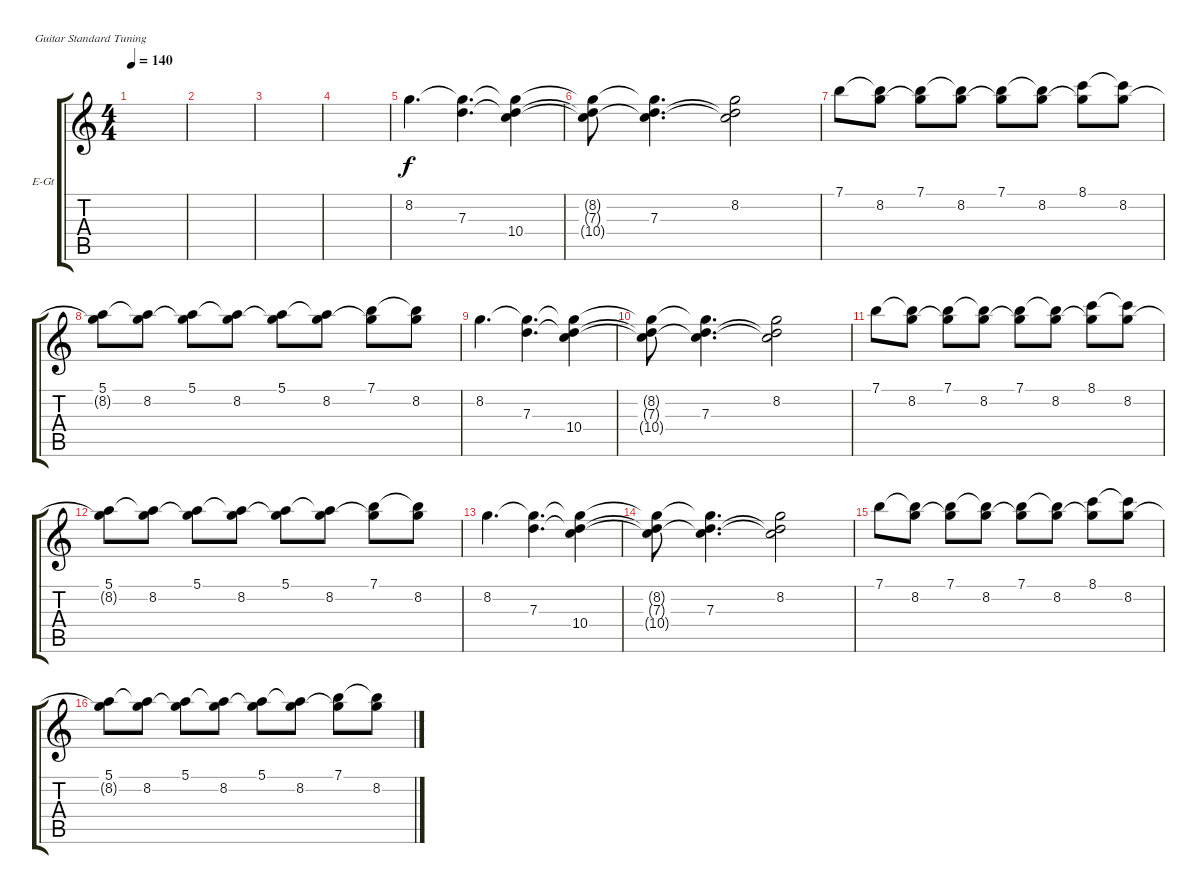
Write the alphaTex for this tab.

\defaultSystemsLayout 4
\bracketExtendMode groupsimilarinstruments
\firstSystemTrackNameOrientation horizontal
\otherSystemsTrackNameOrientation horizontal
\track ("Electric Guitar (Extra 1)" "E-Gt") {instrument electricguitarclean}
\staff {score tabs}
\tuning (E4 B3 G3 D3 A2 E2)
\ts (4 4)
\tempo 140
\clef g2
\scale
0.333333
\ks c
|
\scale
0.333333 |
\scale
0.333333 |
\scale
0.333333 |
\scale
0.333333 8.2.4{d} (7.3 8.2{t}).4{d} (10.4 8.2{t} 7.3{t}).4 |
\scale
0.333333 (10.4{t} 8.2{t} 7.3{t}).8 (7.3 8.2{t} 10.4{t}).4{d} (8.2 10.4{t} 7.3{t}).2 |
\scale
0.333333 7.1.8 (8.2 7.1{t}).8 (7.1 8.2{t}).8 (8.2 7.1{t}).8 (7.1 8.2{t}).8 (8.2 7.1{t}).8 (8.1 8.2{t}).8 (8.2 8.1{t}).8 |
\scale
0.333333 (5.1 8.2{t}).8 (8.2 5.1{t}).8 (5.1 8.2{t}).8 (8.2 5.1{t}).8 (5.1 8.2{t}).8 (8.2 5.1{t}).8 (7.1 8.2{t}).8 (8.2 7.1{t}).8 |
\scale
0.333333 8.2.4{d} (7.3 8.2{t}).4{d} (10.4 7.3{t} 8.2{t}).4 |
\scale
0.333333 (10.4{t} 7.3{t} 8.2{t}).8 (7.3 10.4{t} 8.2{t}).4{d} (8.2 7.3{t} 10.4{t}).2 |
\scale
0.333333 7.1.8 (8.2 7.1{t}).8 (7.1 8.2{t}).8 (8.2 7.1{t}).8 (7.1 8.2{t}).8 (8.2 7.1{t}).8 (8.1 8.2{t}).8 (8.2 8.1{t}).8 |
\scale
0.333333 (5.1 8.2{t}).8 (8.2 5.1{t}).8 (5.1 8.2{t}).8 (8.2 5.1{t}).8 (5.1 8.2{t}).8 (8.2 5.1{t}).8 (7.1 8.2{t}).8 (8.2 7.1{t}).8 |
\scale
0.333333 8.2.4{d} (7.3 8.2{t}).4{d} (10.4 8.2{t} 7.3{t}).4 |
\scale
0.333333 (10.4{t} 8.2{t} 7.3{t}).8 (7.3 8.2{t} 10.4{t}).4{d} (8.2 10.4{t} 7.3{t}).2 |
\scale
0.333333 7.1.8 (8.2 7.1{t}).8 (7.1 8.2{t}).8 (8.2 7.1{t}).8 (7.1 8.2{t}).8 (8.2 7.1{t}).8 (8.1 8.2{t}).8 (8.2 8.1{t}).8 |
\scale
0.333333 (5.1 8.2{t}).8 (8.2 5.1{t}).8 (5.1 8.2{t}).8 (8.2 5.1{t}).8 (5.1 8.2{t}).8 (8.2 5.1{t}).8 (7.1 8.2{t}).8 (8.2 7.1{t}).8
